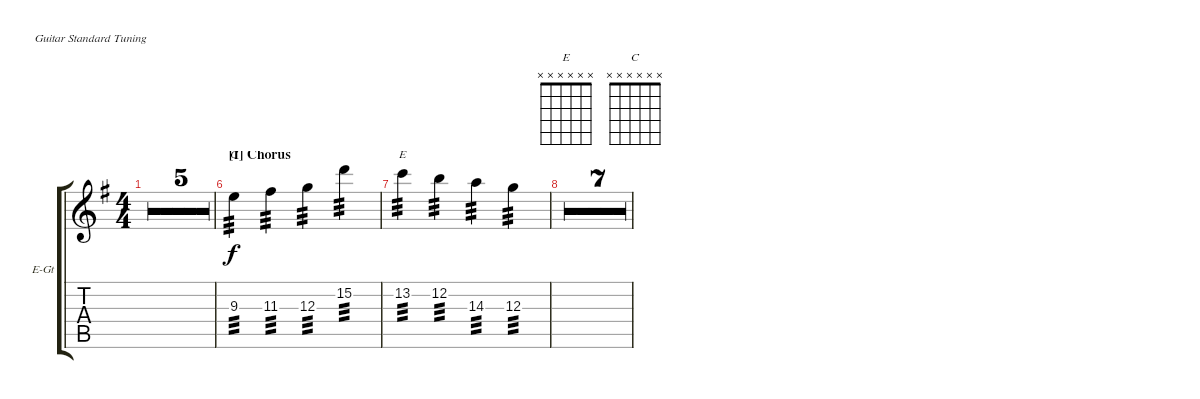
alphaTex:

\defaultSystemsLayout 4
\bracketExtendMode groupsimilarinstruments
\firstSystemTrackNameOrientation horizontal
\otherSystemsTrackNameOrientation horizontal
\track ("Jamie Cook Gtr.2" "E-Gt") {multiBarRest instrument electricguitarclean}
\staff {score tabs}
\tuning (E4 B3 G3 D3 A2 E2)
\chord ("E" x x x x x x)
\chord ("C" x x x x x x)
\ts (4 4)
\tempo 90
\clef g2
\ks g
r.1{dy f} |
r.1 |
r.1 |
r.1 |
r.1 |
\section ("I" "Chorus")
9.3.4{ch "C" tp 3} 11.3.4{tp 3} 12.3.4{tp 3} 15.2.4{tp 3} |
13.2.4{ch "E" tp 3} 12.2.4{tp 3} 14.3.4{tp 3} 12.3.4{tp 3} |
\simile firstofdouble
|
\simile secondofdouble
|
\simile firstofdouble
|
\simile secondofdouble
|
\simile firstofdouble
|
\simile secondofdouble
|
\simile none
r.1
